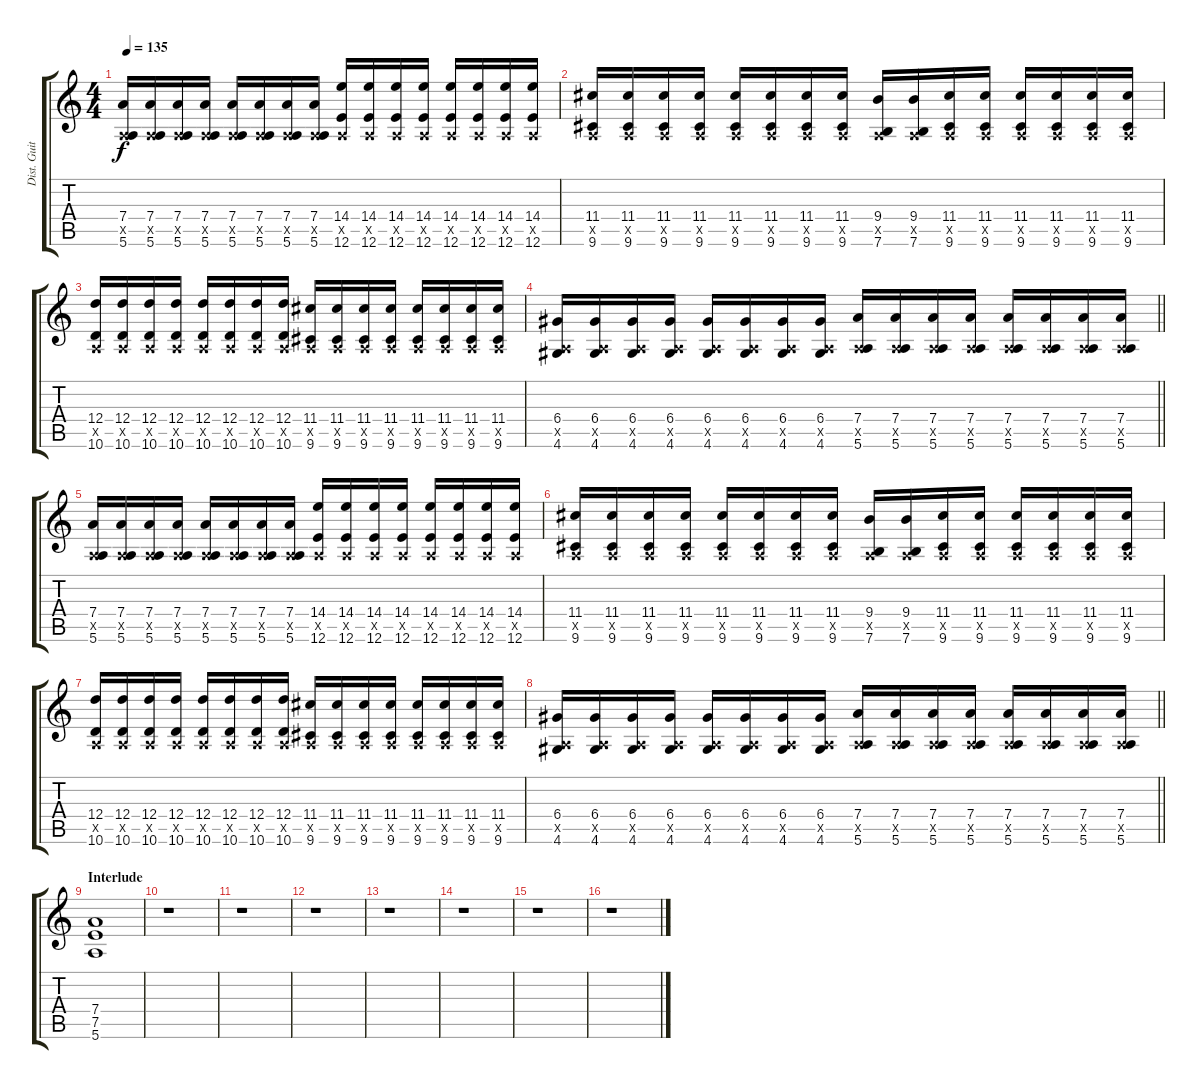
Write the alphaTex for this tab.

\track ("Dist. Guitar" "Dist. Guit") {instrument distortionguitar}
\staff {score tabs}
\tuning (E4 B3 G3 D3 A2 E2) {hide}
\ts (4 4)
\tempo 135
\clef g2
\ks c
(7.4 0.5{x} 5.6).16{dy f} (7.4 0.5{x} 5.6).16 (7.4 0.5{x} 5.6).16 (7.4 0.5{x} 5.6).16 (7.4 0.5{x} 5.6).16 (7.4 0.5{x} 5.6).16 (7.4 0.5{x} 5.6).16 (7.4 0.5{x} 5.6).16 (14.4 0.5{x} 12.6).16 (14.4 0.5{x} 12.6).16 (14.4 0.5{x} 12.6).16 (14.4 0.5{x} 12.6).16 (14.4 0.5{x} 12.6).16 (14.4 0.5{x} 12.6).16 (14.4 0.5{x} 12.6).16 (14.4 0.5{x} 12.6).16 |
(11.4 0.5{x} 9.6).16 (11.4 0.5{x} 9.6).16 (11.4 0.5{x} 9.6).16 (11.4 0.5{x} 9.6).16 (11.4 0.5{x} 9.6).16 (11.4 0.5{x} 9.6).16 (11.4 0.5{x} 9.6).16 (11.4 0.5{x} 9.6).16 (9.4 0.5{x} 7.6).16 (9.4 0.5{x} 7.6).16 (11.4 0.5{x} 9.6).16 (11.4 0.5{x} 9.6).16 (11.4 0.5{x} 9.6).16 (11.4 0.5{x} 9.6).16 (11.4 0.5{x} 9.6).16 (11.4 0.5{x} 9.6).16 |
(12.4 0.5{x} 10.6).16 (12.4 0.5{x} 10.6).16 (12.4 0.5{x} 10.6).16 (12.4 0.5{x} 10.6).16 (12.4 0.5{x} 10.6).16 (12.4 0.5{x} 10.6).16 (12.4 0.5{x} 10.6).16 (12.4 0.5{x} 10.6).16 (11.4 0.5{x} 9.6).16 (11.4 0.5{x} 9.6).16 (11.4 0.5{x} 9.6).16 (11.4 0.5{x} 9.6).16 (11.4 0.5{x} 9.6).16 (11.4 0.5{x} 9.6).16 (11.4 0.5{x} 9.6).16 (11.4 0.5{x} 9.6).16 |
\barLineRight lightlight
(6.4 0.5{x} 4.6).16 (6.4 0.5{x} 4.6).16 (6.4 0.5{x} 4.6).16 (6.4 0.5{x} 4.6).16 (6.4 0.5{x} 4.6).16 (6.4 0.5{x} 4.6).16 (6.4 0.5{x} 4.6).16 (6.4 0.5{x} 4.6).16 (7.4 0.5{x} 5.6).16 (7.4 0.5{x} 5.6).16 (7.4 0.5{x} 5.6).16 (7.4 0.5{x} 5.6).16 (7.4 0.5{x} 5.6).16 (7.4 0.5{x} 5.6).16 (7.4 0.5{x} 5.6).16 (7.4 0.5{x} 5.6).16 |
(7.4 0.5{x} 5.6).16 (7.4 0.5{x} 5.6).16 (7.4 0.5{x} 5.6).16 (7.4 0.5{x} 5.6).16 (7.4 0.5{x} 5.6).16 (7.4 0.5{x} 5.6).16 (7.4 0.5{x} 5.6).16 (7.4 0.5{x} 5.6).16 (14.4 0.5{x} 12.6).16 (14.4 0.5{x} 12.6).16 (14.4 0.5{x} 12.6).16 (14.4 0.5{x} 12.6).16 (14.4 0.5{x} 12.6).16 (14.4 0.5{x} 12.6).16 (14.4 0.5{x} 12.6).16 (14.4 0.5{x} 12.6).16 |
(11.4 0.5{x} 9.6).16 (11.4 0.5{x} 9.6).16 (11.4 0.5{x} 9.6).16 (11.4 0.5{x} 9.6).16 (11.4 0.5{x} 9.6).16 (11.4 0.5{x} 9.6).16 (11.4 0.5{x} 9.6).16 (11.4 0.5{x} 9.6).16 (9.4 0.5{x} 7.6).16 (9.4 0.5{x} 7.6).16 (11.4 0.5{x} 9.6).16 (11.4 0.5{x} 9.6).16 (11.4 0.5{x} 9.6).16 (11.4 0.5{x} 9.6).16 (11.4 0.5{x} 9.6).16 (11.4 0.5{x} 9.6).16 |
(12.4 0.5{x} 10.6).16 (12.4 0.5{x} 10.6).16 (12.4 0.5{x} 10.6).16 (12.4 0.5{x} 10.6).16 (12.4 0.5{x} 10.6).16 (12.4 0.5{x} 10.6).16 (12.4 0.5{x} 10.6).16 (12.4 0.5{x} 10.6).16 (11.4 0.5{x} 9.6).16 (11.4 0.5{x} 9.6).16 (11.4 0.5{x} 9.6).16 (11.4 0.5{x} 9.6).16 (11.4 0.5{x} 9.6).16 (11.4 0.5{x} 9.6).16 (11.4 0.5{x} 9.6).16 (11.4 0.5{x} 9.6).16 |
\barLineRight lightlight
(6.4 0.5{x} 4.6).16 (6.4 0.5{x} 4.6).16 (6.4 0.5{x} 4.6).16 (6.4 0.5{x} 4.6).16 (6.4 0.5{x} 4.6).16 (6.4 0.5{x} 4.6).16 (6.4 0.5{x} 4.6).16 (6.4 0.5{x} 4.6).16 (7.4 0.5{x} 5.6).16 (7.4 0.5{x} 5.6).16 (7.4 0.5{x} 5.6).16 (7.4 0.5{x} 5.6).16 (7.4 0.5{x} 5.6).16 (7.4 0.5{x} 5.6).16 (7.4 0.5{x} 5.6).16 (7.4 0.5{x} 5.6).16 |
\section ("" "Interlude")
(7.4 7.5 5.6).1 |
r.1 |
r.1 |
r.1 |
r.1 |
r.1 |
r.1 |
r.1
